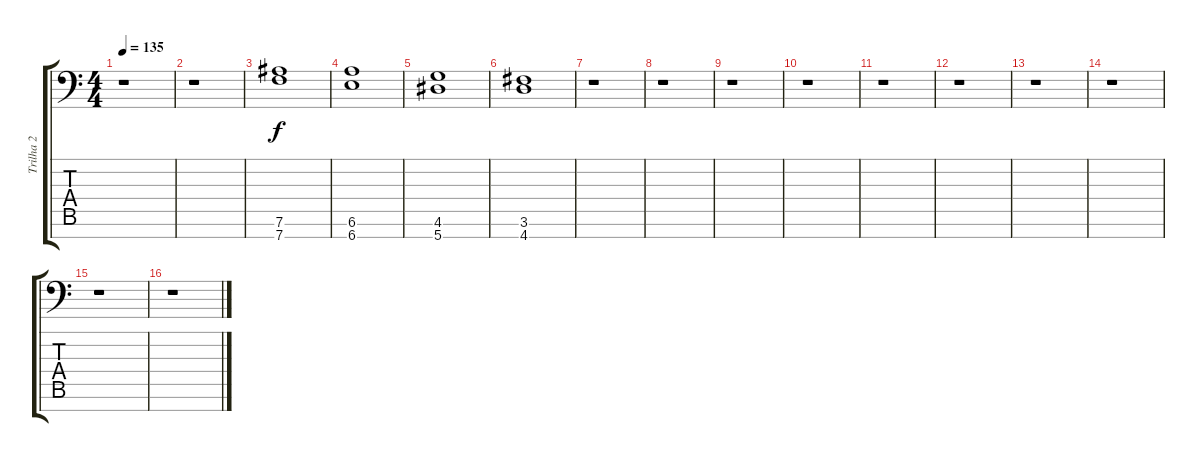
\track ("Trilha 2" "Trilha 2") {instrument distortionguitar}
\staff {score tabs}
\tuning (Eb4 Bb3 Gb3 Db3 Ab2 Eb2 Bb1) {hide}
\ts (4 4)
\tempo 135
\clef f4
\ks c
r.1{dy f} |
r.1 |
(7.6 7.7).1 |
(6.6 6.7).1 |
(4.6 5.7).1 |
(3.6 4.7).1 |
r.1 |
r.1 |
r.1 |
r.1 |
r.1 |
r.1 |
r.1 |
r.1 |
r.1 |
r.1
